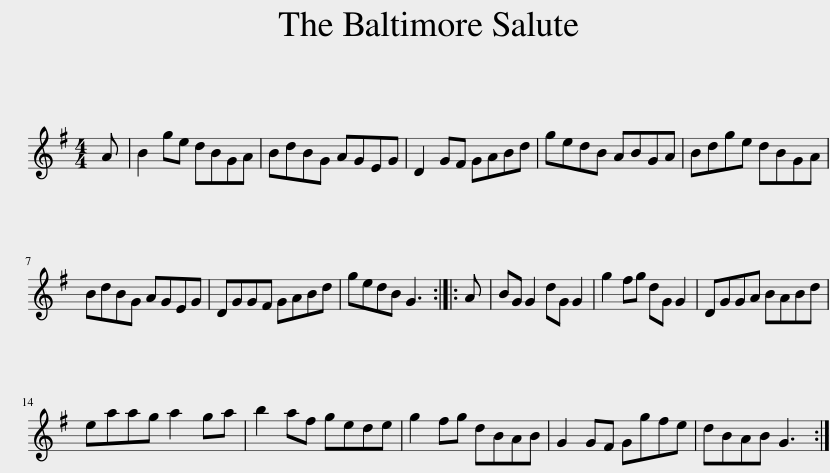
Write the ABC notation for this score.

X:1
L:1/8
M:4/4
I:linebreak $
K:G
V:1 treble
V:1
 A | B2 ge dBGA | BdBG AGEG | D2 GF GABd | gedB ABGA | %5
 Bdge dBGA |$ BdBG AGEG | DGGF GABd | gedB G3 :: A | %10
 BG G2 dG G2 | g2 fg dG G2 | DGGA BABd |$ eaag a2 ga | b2 af gede | %15
 g2 fg dBAB | G2 GF Ggfe | dBAB G3 :| %18
